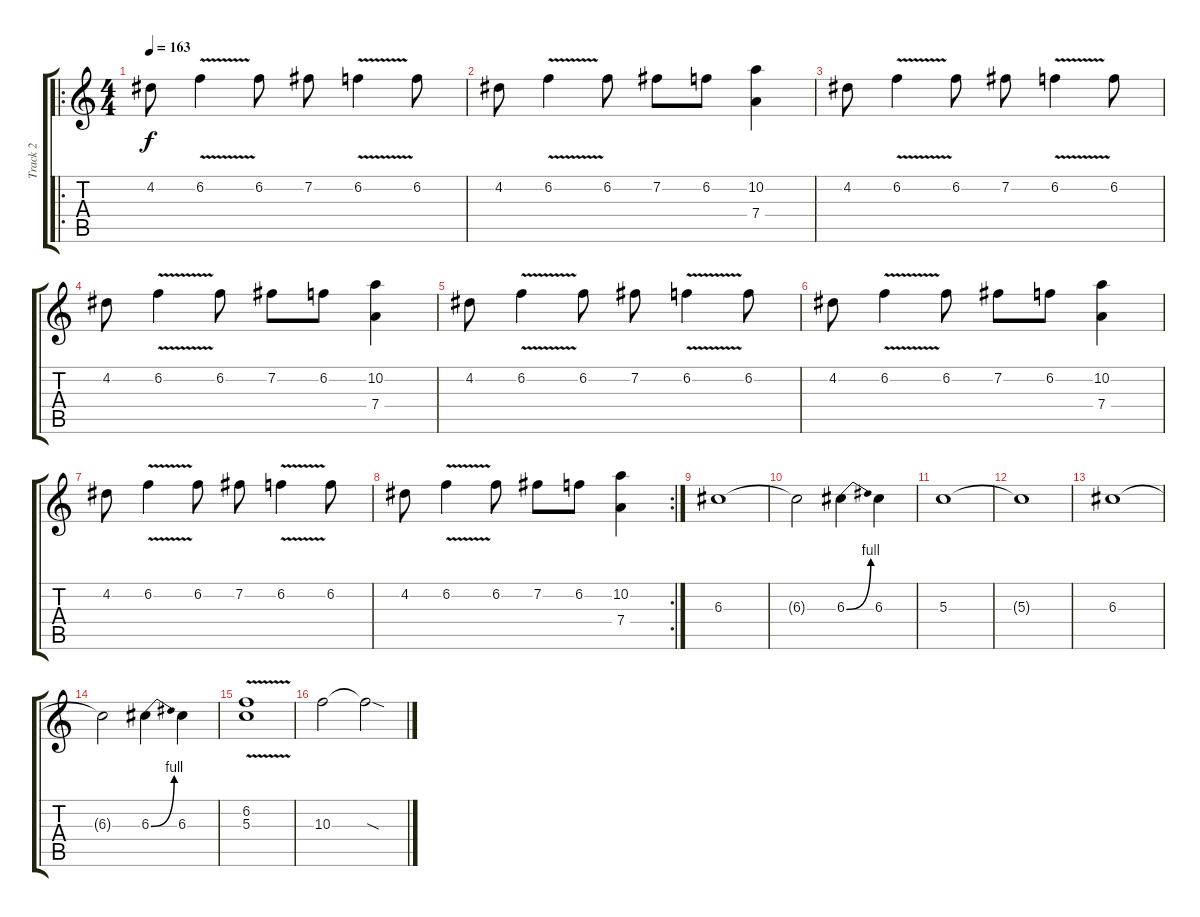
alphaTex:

\track ("Track 2" "Track 2") {instrument distortionguitar}
\staff {score tabs}
\tuning (E4 B3 G3 D3 A2 E2) {hide}
\ro
\ts (4 4)
\tempo 163
\clef g2
\ks c
4.2.8{dy f} 6.2{v}.4 6.2.8 7.2.8 6.2{v}.4 6.2.8 |
4.2.8 6.2{v}.4 6.2.8 7.2.8 6.2.8 (10.2 7.4).4 |
4.2.8 6.2{v}.4 6.2.8 7.2.8 6.2{v}.4 6.2.8 |
4.2.8 6.2{v}.4 6.2.8 7.2.8 6.2.8 (10.2 7.4).4 |
4.2.8 6.2{v}.4 6.2.8 7.2.8 6.2{v}.4 6.2.8 |
4.2.8 6.2{v}.4 6.2.8 7.2.8 6.2.8 (10.2 7.4).4 |
4.2.8 6.2{v}.4 6.2.8 7.2.8 6.2{v}.4 6.2.8 |
\rc 2
4.2.8 6.2{v}.4 6.2.8 7.2.8 6.2.8 (10.2 7.4).4 |
6.3.1 |
6.3{t}.2 6.3{be (bend 0 0 60 4)}.4 6.3.4 |
5.3.1 |
5.3{t}.1 |
6.3.1 |
6.3{t}.2 6.3{be (bend 0 0 60 4)}.4 6.3.4 |
(6.2{v} 5.3{v}).1 |
10.3.2 10.3{sod t}.2
